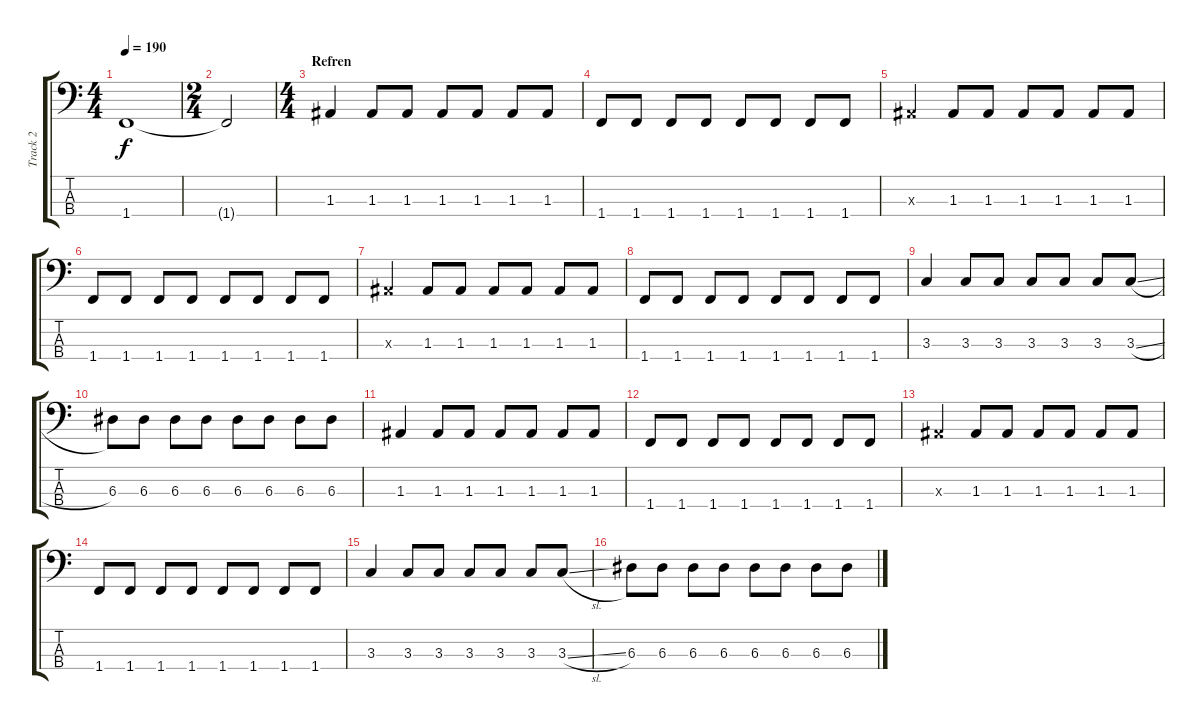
\track ("Track 2" "Track 2") {instrument electricbassfinger}
\staff {score tabs}
\tuning (G2 D2 A1 E1) {hide}
\ts (4 4)
\tempo 190
\clef f4
\ks c
1.4{t}.1{dy f} |
\ts (2 4)
1.4{t}.2 |
\ts (4 4)
\section ("" "Refren")
1.3.4 1.3.8 1.3.8 1.3.8 1.3.8 1.3.8 1.3.8 |
1.4.8 1.4.8 1.4.8 1.4.8 1.4.8 1.4.8 1.4.8 1.4.8 |
1.3{x}.4 1.3.8 1.3.8 1.3.8 1.3.8 1.3.8 1.3.8 |
1.4.8 1.4.8 1.4.8 1.4.8 1.4.8 1.4.8 1.4.8 1.4.8 |
1.3{x}.4 1.3.8 1.3.8 1.3.8 1.3.8 1.3.8 1.3.8 |
1.4.8 1.4.8 1.4.8 1.4.8 1.4.8 1.4.8 1.4.8 1.4.8 |
3.3.4 3.3.8 3.3.8 3.3.8 3.3.8 3.3.8 3.3{sl}.8 |
6.3.8 6.3.8 6.3.8 6.3.8 6.3.8 6.3.8 6.3.8 6.3.8 |
1.3.4 1.3.8 1.3.8 1.3.8 1.3.8 1.3.8 1.3.8 |
1.4.8 1.4.8 1.4.8 1.4.8 1.4.8 1.4.8 1.4.8 1.4.8 |
1.3{x}.4 1.3.8 1.3.8 1.3.8 1.3.8 1.3.8 1.3.8 |
1.4.8 1.4.8 1.4.8 1.4.8 1.4.8 1.4.8 1.4.8 1.4.8 |
3.3.4 3.3.8 3.3.8 3.3.8 3.3.8 3.3.8 3.3{sl}.8 |
6.3.8 6.3.8 6.3.8 6.3.8 6.3.8 6.3.8 6.3.8 6.3.8
